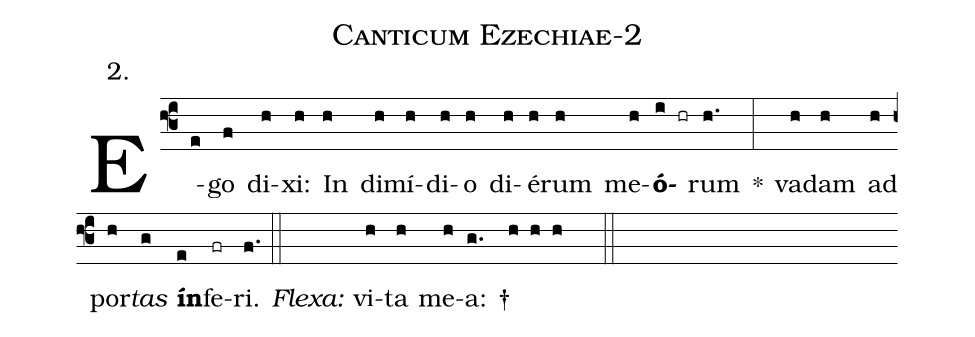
name: Canticum Ezechiae-2;
annotation: 2.;
%%
(f3) E(e)go(f) di(h)xi:(h) In(h) di(h)mí(h)di(h)o(h) di(h)é(h)rum(h) me(h)<b>ó</b>(i hr)rum(h.) *(:) va(h)dam(h) ad(h) por(h)<i>tas</i>(g) <b>ín</b>(e)fe(fr)ri.(f.) (::)
<i>Flexa:</i>(///)  vi(h)ta(h) me(h)a: †(g.//// h h h  ::)
